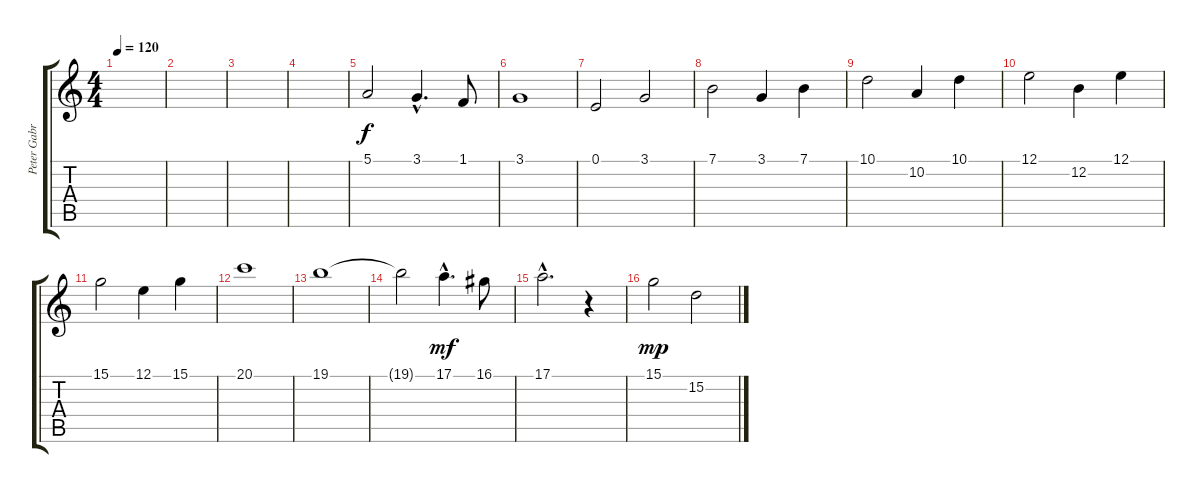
\track ("Peter Gabriel" "Peter Gabr") {instrument flute}
\staff {score tabs}
\tuning (E4 B3 G3 D3 A2 E2) {hide}
\ts (4 4)
\tempo 120
\clef g2
\ks c
|
|
|
|
5.1.2 3.1{hac}.4{d} 1.1.8 |
3.1.1 |
0.1.2 3.1.2 |
7.1.2 3.1.4 7.1.4 |
10.1.2 10.2.4 10.1.4 |
12.1.2 12.2.4 12.1.4 |
15.1.2 12.1.4 15.1.4 |
20.1.1 |
19.1.1 |
19.1{t}.2{dy f} 17.1{hac}.4{d dy mf} 16.1.8 |
17.1{hac}.2{d} r.4 |
15.1.2{dy mp} 15.2.2
